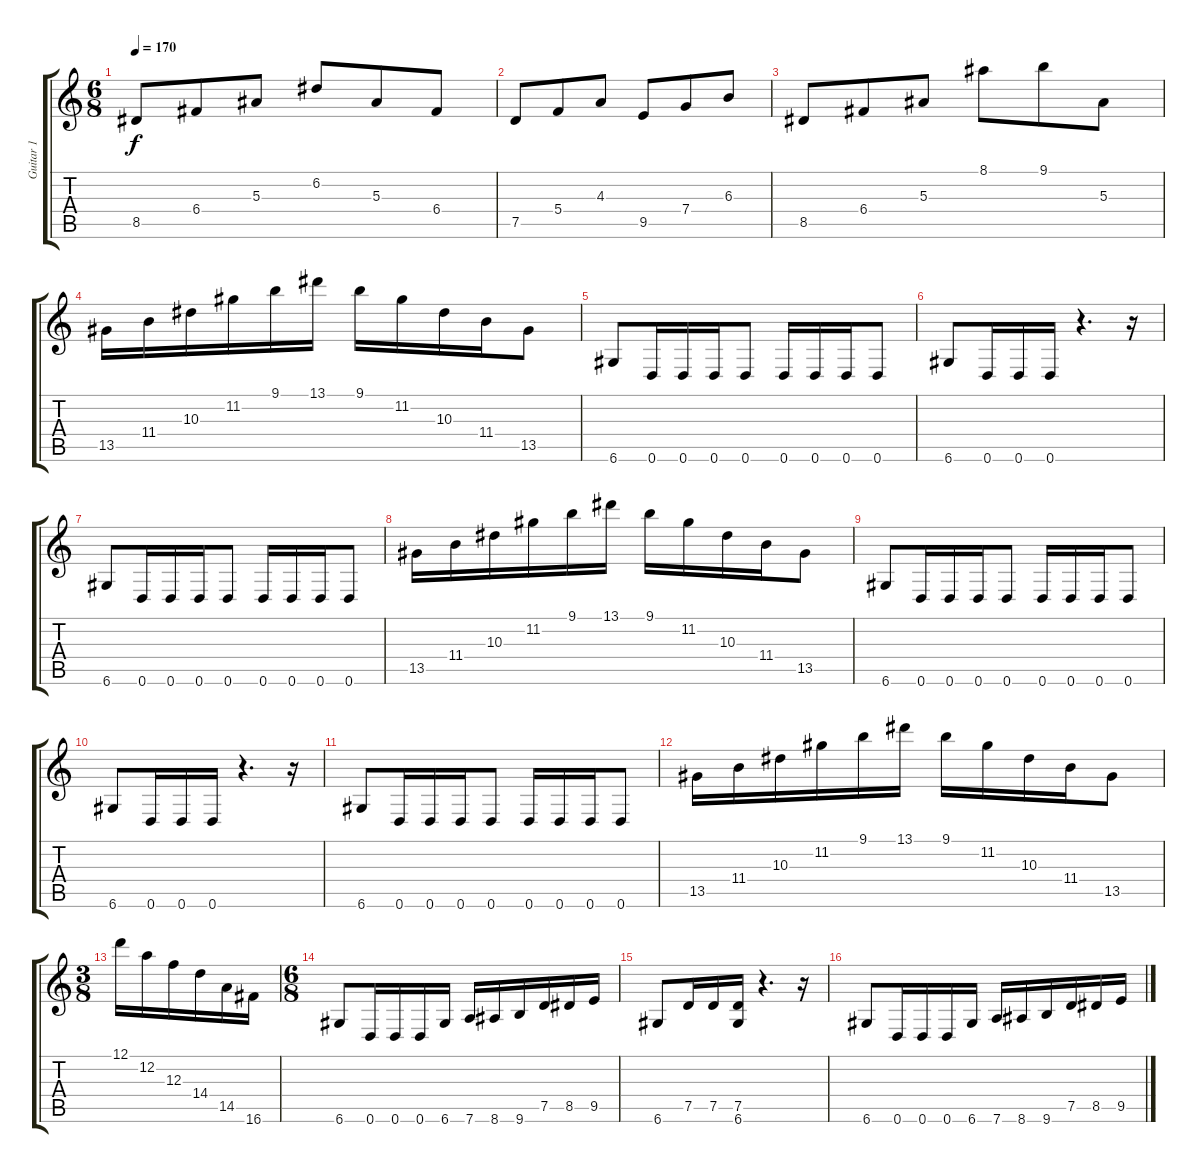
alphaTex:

\track ("Guitar 1" "Guitar 1") {instrument distortionguitar}
\staff {score tabs}
\tuning (D4 A3 F3 C3 G2 D2) {hide}
\ts (6 8)
\tempo 170
\clef g2
\ks c
8.5.8{dy f} 6.4.8 5.3.8 6.2.8 5.3.8 6.4.8 |
7.5.8 5.4.8 4.3.8 9.5.8 7.4.8 6.3.8 |
8.5.8 6.4.8 5.3.8 8.1.8 9.1.8 5.3.8 |
13.5.16 11.4.16 10.3.16 11.2.16 9.1.16 13.1.16 9.1.16 11.2.16 10.3.16 11.4.16 13.5.8 |
6.6.8 0.6.16 0.6.16 0.6.16 0.6.8 0.6.16 0.6.16 0.6.16 0.6.8 |
6.6.8 0.6.16 0.6.16 0.6.16 r.4{d} r.16 |
6.6.8 0.6.16 0.6.16 0.6.16 0.6.8 0.6.16 0.6.16 0.6.16 0.6.8 |
13.5.16 11.4.16 10.3.16 11.2.16 9.1.16 13.1.16 9.1.16 11.2.16 10.3.16 11.4.16 13.5.8 |
6.6.8 0.6.16 0.6.16 0.6.16 0.6.8 0.6.16 0.6.16 0.6.16 0.6.8 |
6.6.8 0.6.16 0.6.16 0.6.16 r.4{d} r.16 |
6.6.8 0.6.16 0.6.16 0.6.16 0.6.8 0.6.16 0.6.16 0.6.16 0.6.8 |
13.5.16 11.4.16 10.3.16 11.2.16 9.1.16 13.1.16 9.1.16 11.2.16 10.3.16 11.4.16 13.5.8 |
\ts (3 8)
12.1.16 12.2.16 12.3.16 14.4.16 14.5.16 16.6.16 |
\ts (6 8)
6.6.8 0.6.16 0.6.16 0.6.16 6.6.16 7.6.16 8.6.16 9.6.16 7.5.16 8.5.16 9.5.16 |
6.6.8 7.5.16 7.5.16 (7.5 6.6).16 r.4{d} r.16 |
6.6.8 0.6.16 0.6.16 0.6.16 6.6.16 7.6.16 8.6.16 9.6.16 7.5.16 8.5.16 9.5.16
